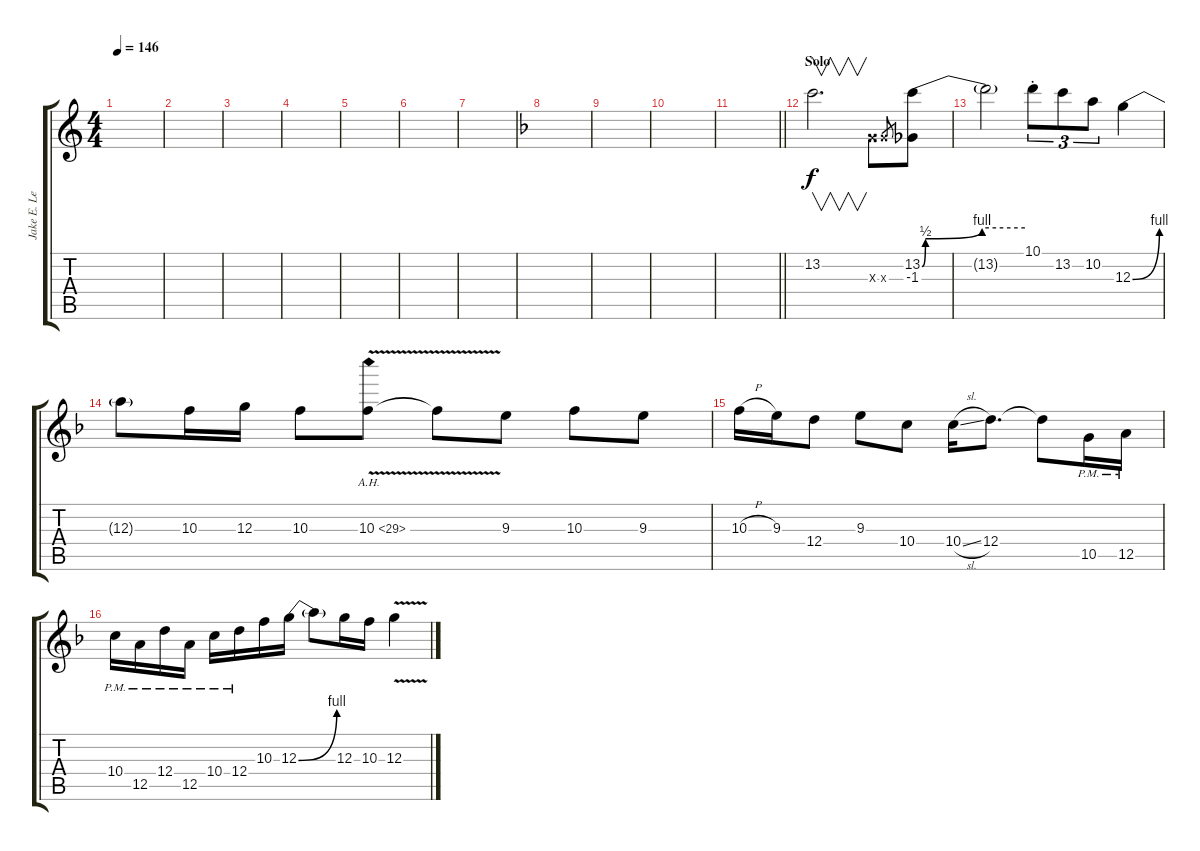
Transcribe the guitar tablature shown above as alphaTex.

\track ("Jake E. Lee Lead Guitar 2" "Jake E. Le") {instrument distortionguitar}
\staff {score tabs}
\tuning (E4 B3 G3 D3 A2 E2) {hide}
\ts (4 4)
\tempo 146
\clef g2
\ks aminor
|
|
|
|
|
|
|
\ks dminor
|
|
|
\barLineRight lightlight
|
\section ("" "Solo")
13.2.2{v d balance 8} 0.3{x}.8 0.3{x}.8{gr} (13.2{be (custom 0 0 2 2 35 4 60 4)} -1.3).8 |
13.2{t}.2 10.1{st}.8{tu (3 2)} 13.2.8{tu (3 2)} 10.2.8{tu (3 2)} 12.3{be (bend 0 0 60 4)}.4 |
12.3{t}.8 10.3.16 12.3.16 10.3.8 10.3{ah 19 v}.8 10.3{t}.8 9.3.8 10.3.8 9.3.8 |
10.3{h}.16 9.3.16 12.4.8 9.3.8 10.4.8 10.4{sl}.16 12.4.8{d} 12.4{t}.8 10.5{pm}.16 12.5{pm}.16 |
10.4{pm}.16 12.5{pm}.16 12.4{pm}.16 12.5{pm}.16 10.4{pm}.16 12.4{pm}.16 10.3.16 12.3{be (bend 0 0 60 4)}.16 12.3{t}.8 12.3.16 10.3.16 12.3{v}.4
